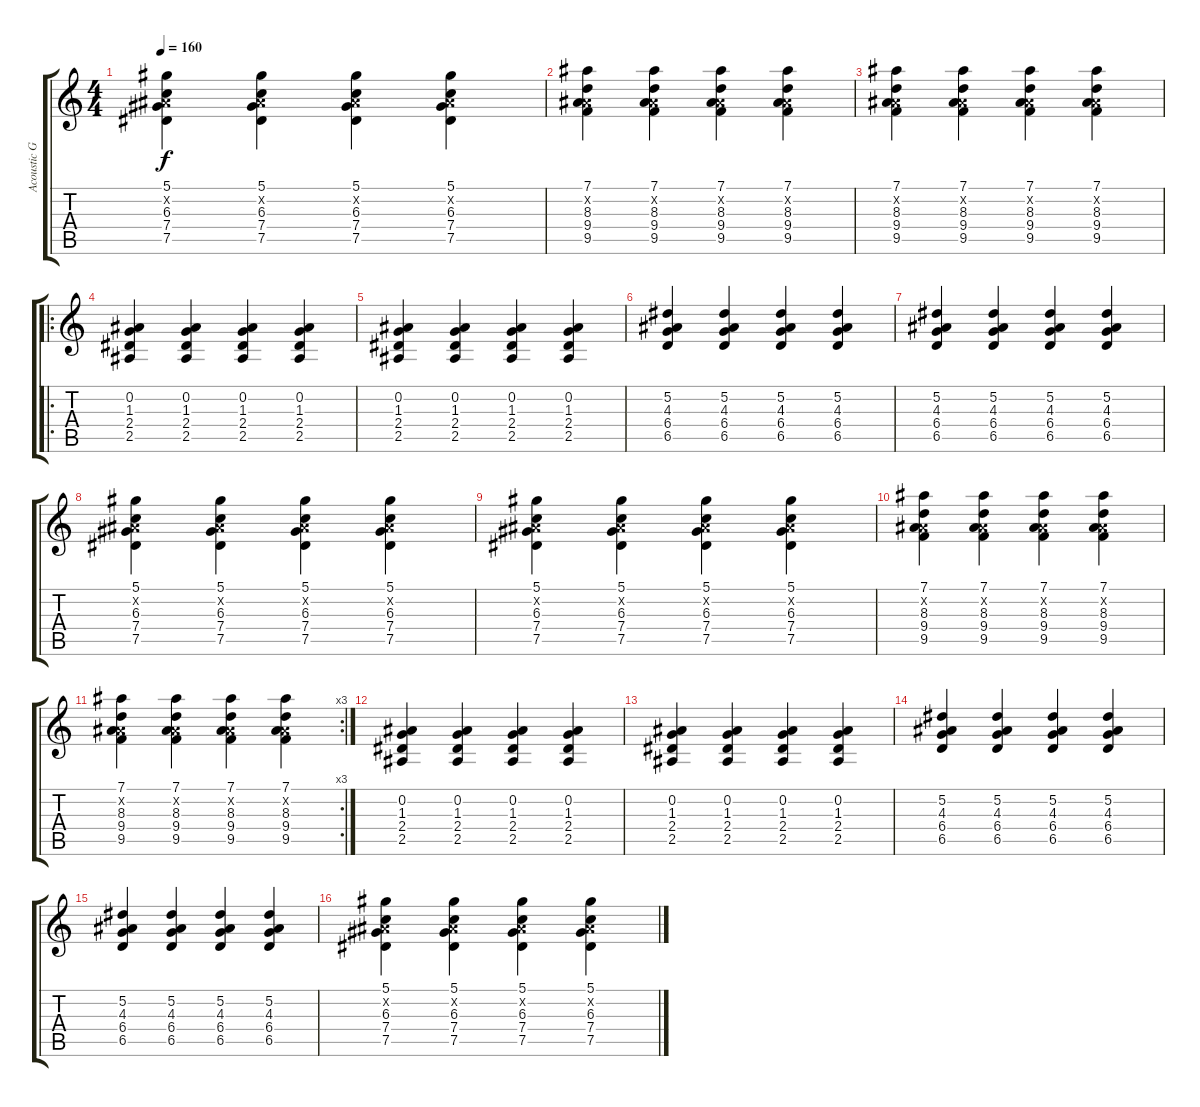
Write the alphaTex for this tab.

\track ("Acoustic Guitar" "Acoustic G") {instrument electricguitarclean}
\staff {score tabs}
\tuning (Eb4 Bb3 Gb3 Db3 Ab2 Eb2) {hide}
\ts (4 4)
\tempo 160
\clef g2
\ks c
(5.1 0.2{x} 6.3 7.4 7.5).4{dy f} (5.1 0.2{x} 6.3 7.4 7.5).4 (5.1 0.2{x} 6.3 7.4 7.5).4 (5.1 0.2{x} 6.3 7.4 7.5).4 |
(7.1 0.2{x} 8.3 9.4 9.5).4 (7.1 0.2{x} 8.3 9.4 9.5).4 (7.1 0.2{x} 8.3 9.4 9.5).4 (7.1 0.2{x} 8.3 9.4 9.5).4 |
(7.1 0.2{x} 8.3 9.4 9.5).4 (7.1 0.2{x} 8.3 9.4 9.5).4 (7.1 0.2{x} 8.3 9.4 9.5).4 (7.1 0.2{x} 8.3 9.4 9.5).4 |
\ro
(0.2 1.3 2.4 2.5).4 (0.2 1.3 2.4 2.5).4 (0.2 1.3 2.4 2.5).4 (0.2 1.3 2.4 2.5).4 |
(0.2 1.3 2.4 2.5).4 (0.2 1.3 2.4 2.5).4 (0.2 1.3 2.4 2.5).4 (0.2 1.3 2.4 2.5).4 |
(5.2 4.3 6.4 6.5).4 (5.2 4.3 6.4 6.5).4 (5.2 4.3 6.4 6.5).4 (5.2 4.3 6.4 6.5).4 |
(5.2 4.3 6.4 6.5).4 (5.2 4.3 6.4 6.5).4 (5.2 4.3 6.4 6.5).4 (5.2 4.3 6.4 6.5).4 |
(5.1 0.2{x} 6.3 7.4 7.5).4 (5.1 0.2{x} 6.3 7.4 7.5).4 (5.1 0.2{x} 6.3 7.4 7.5).4 (5.1 0.2{x} 6.3 7.4 7.5).4 |
(5.1 0.2{x} 6.3 7.4 7.5).4 (5.1 0.2{x} 6.3 7.4 7.5).4 (5.1 0.2{x} 6.3 7.4 7.5).4 (5.1 0.2{x} 6.3 7.4 7.5).4 |
(7.1 0.2{x} 8.3 9.4 9.5).4 (7.1 0.2{x} 8.3 9.4 9.5).4 (7.1 0.2{x} 8.3 9.4 9.5).4 (7.1 0.2{x} 8.3 9.4 9.5).4 |
\rc 3
(7.1 0.2{x} 8.3 9.4 9.5).4 (7.1 0.2{x} 8.3 9.4 9.5).4 (7.1 0.2{x} 8.3 9.4 9.5).4 (7.1 0.2{x} 8.3 9.4 9.5).4 |
(0.2 1.3 2.4 2.5).4 (0.2 1.3 2.4 2.5).4 (0.2 1.3 2.4 2.5).4 (0.2 1.3 2.4 2.5).4 |
(0.2 1.3 2.4 2.5).4 (0.2 1.3 2.4 2.5).4 (0.2 1.3 2.4 2.5).4 (0.2 1.3 2.4 2.5).4 |
(5.2 4.3 6.4 6.5).4 (5.2 4.3 6.4 6.5).4 (5.2 4.3 6.4 6.5).4 (5.2 4.3 6.4 6.5).4 |
(5.2 4.3 6.4 6.5).4 (5.2 4.3 6.4 6.5).4 (5.2 4.3 6.4 6.5).4 (5.2 4.3 6.4 6.5).4 |
(5.1 0.2{x} 6.3 7.4 7.5).4 (5.1 0.2{x} 6.3 7.4 7.5).4 (5.1 0.2{x} 6.3 7.4 7.5).4 (5.1 0.2{x} 6.3 7.4 7.5).4
